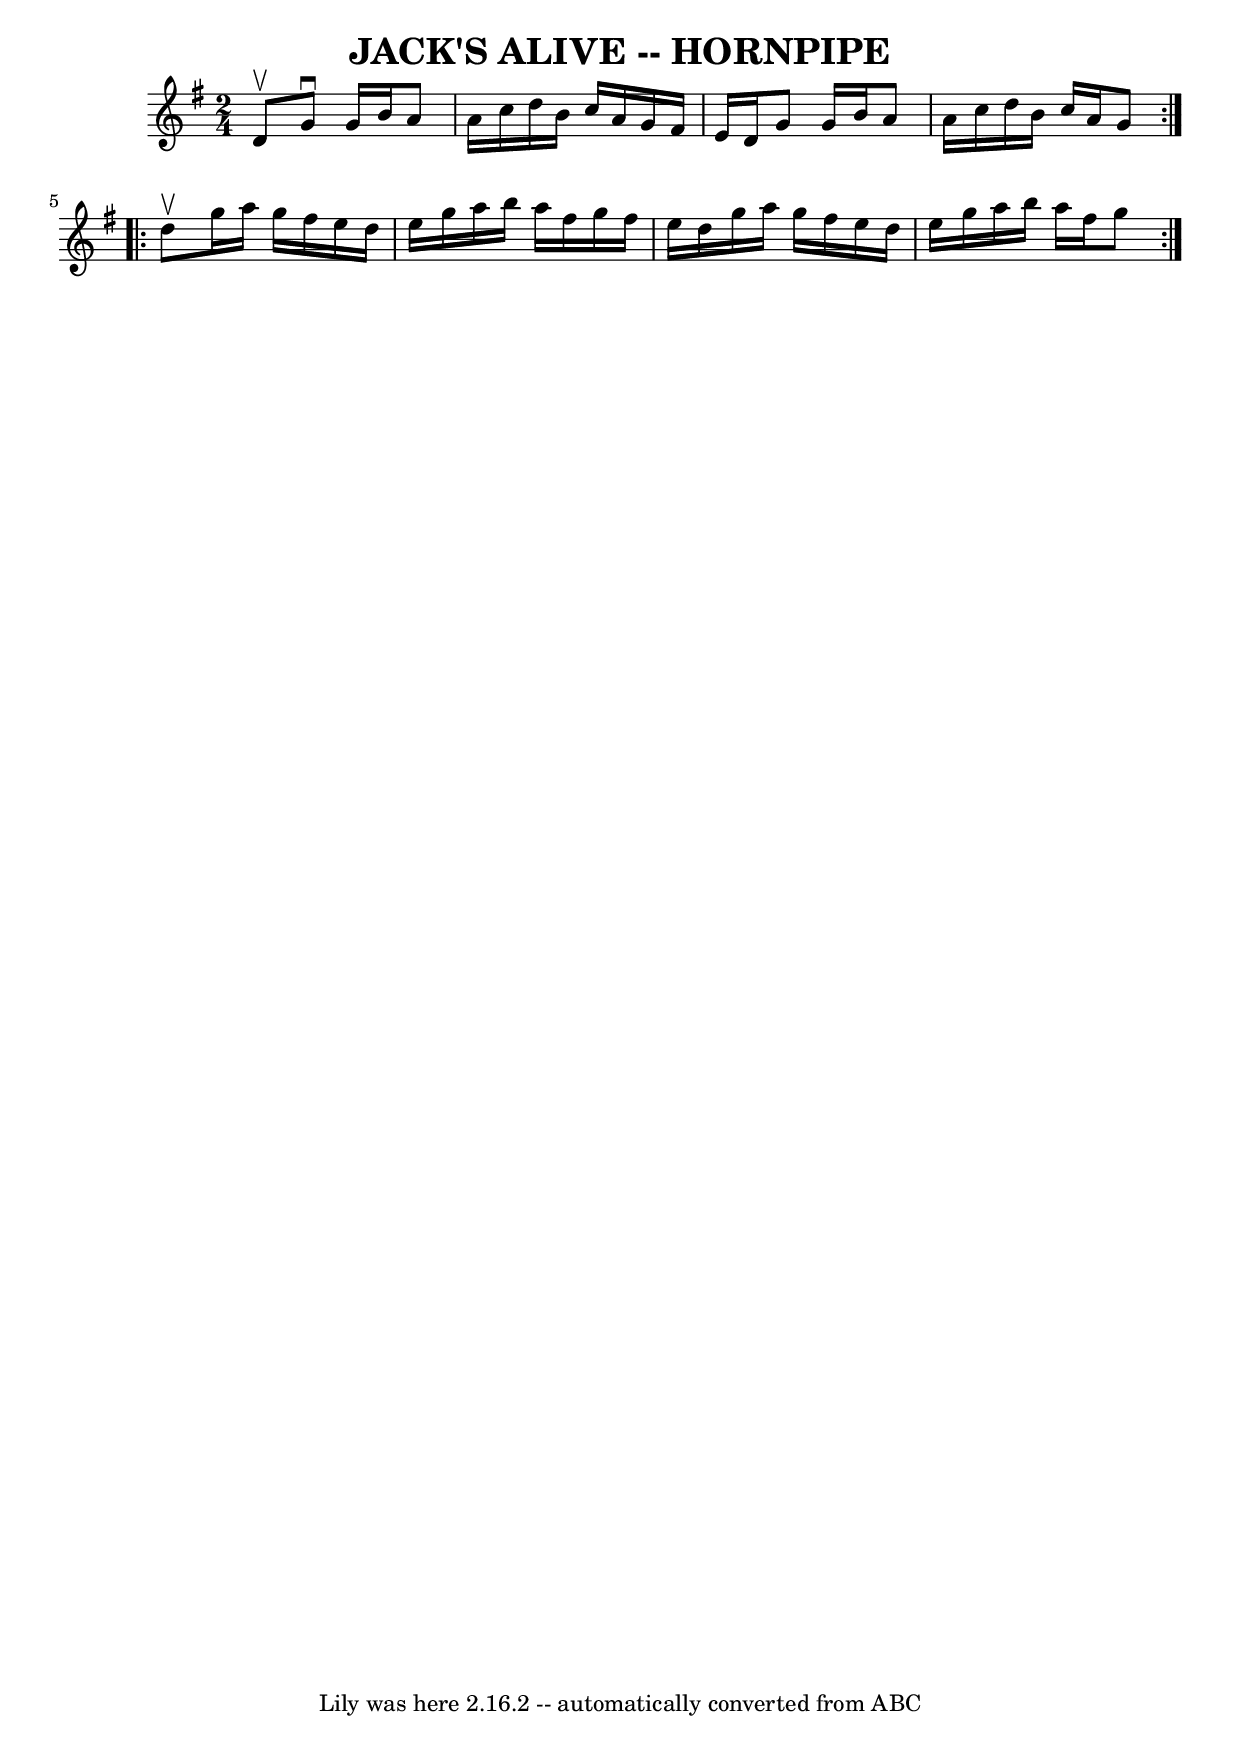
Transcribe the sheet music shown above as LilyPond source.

\version "2.16.2"
\include "Mammoth.ily"
\header {
  %% book = "Ryan's Mammoth Collection of Fiddle Tunes"
 crossRefNumber = "1"
 footnotes = ""
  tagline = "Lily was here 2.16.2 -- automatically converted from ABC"
  title = "JACK'S ALIVE -- HORNPIPE"

}
voicedefault =  {



  \repeat volta 2 {

    \time 2/4 
    \key g \major d'8^\upbow        |
 g'8^\downbow g'16 b'16 a'8 a'16 c''16     |
 d''16 b'16 c''16 a'16 g'16 fis'16 e'16 d'16     |
 g'8 g'16 b'16 a'8 a'16 c''16     |
 d''16 b'16 c''16 a'16 g'8    
  }     

  \repeat volta 2 { d''8^\upbow        |
 g''16 a''16 g''16 fis''16 e''16 d''16 e''16 g''16     |
 a''16 b''16 a''16 fis''16 g''16 fis''16 e''16 d''16     |
 g''16 a''16 g''16 fis''16 e''16 d''16 e''16 g''16     |
    
 a''16 b''16 a''16 fis''16 g''8    
  }   

}

\score{
  <<

    \context Staff="default"
    {
      \voicedefault 
      
    }

  >>
  \layout {
    
  }
  \midi {
  }

}
